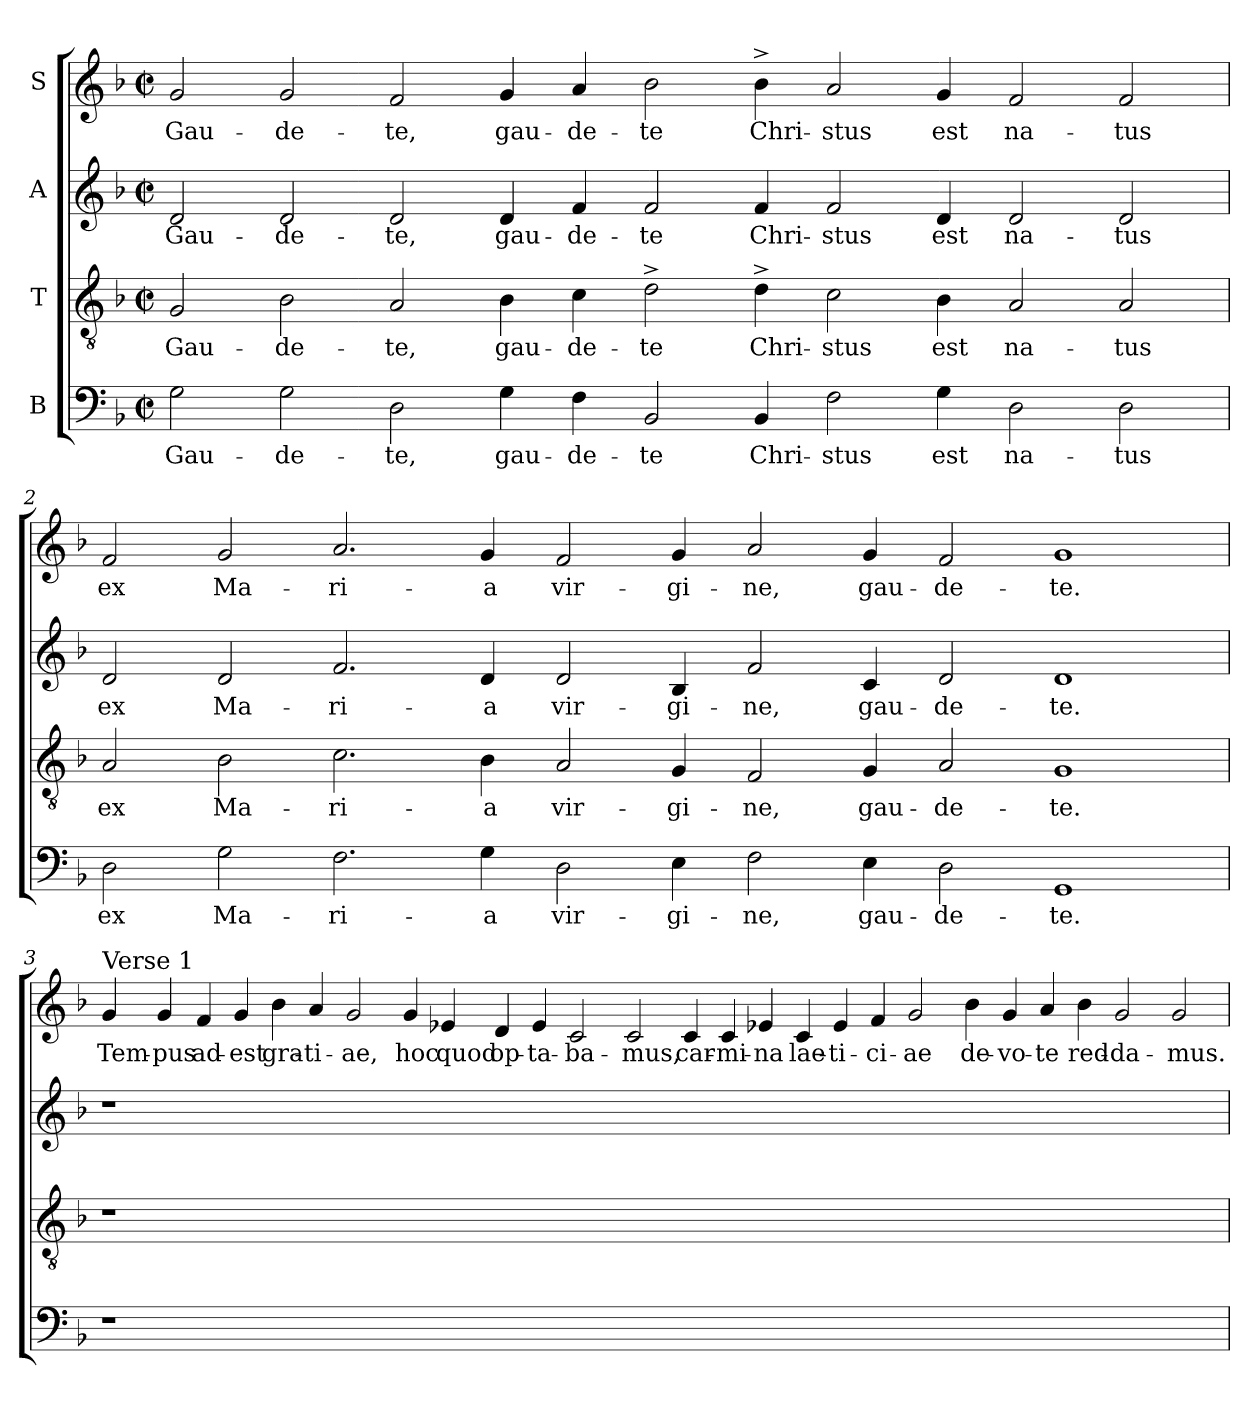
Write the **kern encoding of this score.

**kern	**text	**kern	**text	**kern	**text	**kern	**text
*part4	*part4	*part3	*part3	*part2	*part2	*part1	*part1
*staff4	*staff4	*staff3	*staff3	*staff2	*staff2	*staff1	*staff1
*I"B	*	*I"T	*	*I"A	*	*I"S	*
*clefF4	*	*clefGv2	*	*clefG2	*	*clefG2	*
*k[b-]	*	*k[b-]	*	*k[b-]	*	*k[b-]	*
*F:	*	*F:	*	*F:	*	*F:	*
*M2/2	*	*M2/2	*	*M2/2	*	*M2/2	*
*met(c|)	*	*met(c|)	*	*met(c|)	*	*met(c|)	*
=1	=1	=1	=1	=1	=1	=1	=1
!	!LO:LY:b	!	!LO:LY:b	!	!LO:LY:b	!	!LO:LY:b
2G\	Gau-	2G/	Gau-	2d/	Gau-	2g/	Gau-
!	!LO:LY:b	!	!LO:LY:b	!	!LO:LY:b	!	!LO:LY:b
2G\	-de-	2B-\	-de-	2d/	-de-	2g/	-de-
!	!LO:LY:b	!	!LO:LY:b	!	!LO:LY:b	!	!LO:LY:b
2D\	-te,	2A/	-te,	2d/	-te,	2f/	-te,
!	!LO:LY:b	!	!LO:LY:b	!	!LO:LY:b	!	!LO:LY:b
4G\	gau-	4B-\	gau-	4d/	gau-	4g/	gau-
!	!LO:LY:b	!	!LO:LY:b	!	!LO:LY:b	!	!LO:LY:b
4F\	-de-	4c\	-de-	4f/	-de-	4a/	-de-
!	!LO:LY:b	!	!LO:LY:b	!	!LO:LY:b	!	!LO:LY:b
2BB-/	-te	2d^>\	-te	2f/	-te	2b-\	-te
!	!LO:LY:b	!	!LO:LY:b	!	!LO:LY:b	!	!LO:LY:b
4BB-/	Chri-	4d^>\	Chri-	4f/	Chri-	4b-^>\	Chri-
!	!LO:LY:b	!	!LO:LY:b	!	!LO:LY:b	!	!LO:LY:b
2F\	-stus	2c\	-stus	2f/	-stus	2a/	-stus
!	!LO:LY:b	!	!LO:LY:b	!	!LO:LY:b	!	!LO:LY:b
4G\	est	4B-\	est	4d/	est	4g/	est
!	!LO:LY:b	!	!LO:LY:b	!	!LO:LY:b	!	!LO:LY:b
2D\	na-	2A/	na-	2d/	na-	2f/	na-
!	!LO:LY:b	!	!LO:LY:b	!	!LO:LY:b	!	!LO:LY:b
2D\	-tus	2A/	-tus	2d/	-tus	2f/	-tus
!!LO:LB:g=z
=2	=2	=2	=2	=2	=2	=2	=2
!	!LO:LY:b	!	!LO:LY:b	!	!LO:LY:b	!	!LO:LY:b
2D\	ex	2A/	ex	2d/	ex	2f/	ex
!	!LO:LY:b	!	!LO:LY:b	!	!LO:LY:b	!	!LO:LY:b
2G\	Ma-	2B-\	Ma-	2d/	Ma-	2g/	Ma-
!	!LO:LY:b	!	!LO:LY:b	!	!LO:LY:b	!	!LO:LY:b
2.F\	-ri-	2.c\	-ri-	2.f/	-ri-	2.a/	-ri-
!	!LO:LY:b	!	!LO:LY:b	!	!LO:LY:b	!	!LO:LY:b
4G\	-a	4B-\	-a	4d/	-a	4g/	-a
!	!LO:LY:b	!	!LO:LY:b	!	!LO:LY:b	!	!LO:LY:b
2D\	vir-	2A/	vir-	2d/	vir-	2f/	vir-
!	!LO:LY:b	!	!LO:LY:b	!	!LO:LY:b	!	!LO:LY:b
4E\	-gi-	4G/	-gi-	4B-/	-gi-	4g/	-gi-
!	!LO:LY:b	!	!LO:LY:b	!	!LO:LY:b	!	!LO:LY:b
2F\	-ne,	2F/	-ne,	2f/	-ne,	2a/	-ne,
!	!LO:LY:b	!	!LO:LY:b	!	!LO:LY:b	!	!LO:LY:b
4E\	gau-	4G/	gau-	4c/	gau-	4g/	gau-
!	!LO:LY:b	!	!LO:LY:b	!	!LO:LY:b	!	!LO:LY:b
2D\	-de-	2A/	-de-	2d/	-de-	2f/	-de-
!	!LO:LY:b	!	!LO:LY:b	!	!LO:LY:b	!	!LO:LY:b
1GG	-te.	1G	-te.	1d	-te.	1g	-te.
!!LO:LB:g=z
=3!	=3!	=3!	=3!	=3!	=3!	=3!	=3!
!	!	!	!	!	!	!LO:TX:a:t=Verse 1	!
!	!	!	!	!	!	!	!LO:LY:b
1r	.	1r	.	1r	.	4g/	Tem-
!	!	!	!	!	!	!	!LO:LY:b:rj
.	.	.	.	.	.	4g/	-pus
!	!	!	!	!	!	!	!LO:LY:b
.	.	.	.	.	.	4f/	ad-
!	!	!	!	!	!	!	!LO:LY:b:rj
.	.	.	.	.	.	4g/	-est
!	!	!	!	!	!	!	!LO:LY:b
1%7ryy	.	1%7ryy	.	1%7ryy	.	4b-\	gra-
!	!	!	!	!	!	!	!LO:LY:b
.	.	.	.	.	.	4a/	-ti-
!	!	!	!	!	!	!	!LO:LY:b
.	.	.	.	.	.	2g/	-ae,
!	!	!	!	!	!	!	!LO:LY:b
.	.	.	.	.	.	4g/	hoc
!	!	!	!	!	!	!	!LO:LY:b
.	.	.	.	.	.	4e-X/	quod
!	!	!	!	!	!	!	!LO:LY:b
.	.	.	.	.	.	4d/	op-
!	!	!	!	!	!	!	!LO:LY:b
.	.	.	.	.	.	4e-/	-ta-
!	!	!	!	!	!	!	!LO:LY:b
.	.	.	.	.	.	2c/	-ba-
!	!	!	!	!	!	!	!LO:LY:b
.	.	.	.	.	.	2c/	-mus,
!	!	!	!	!	!	!	!LO:LY:b
.	.	.	.	.	.	4c/	car-
!	!	!	!	!	!	!	!LO:LY:b
.	.	.	.	.	.	4c/	-mi-
!	!	!	!	!	!	!	!LO:LY:b:rj
.	.	.	.	.	.	4e-X/	-na
!	!	!	!	!	!	!	!LO:LY:b
.	.	.	.	.	.	4c/	lae-
!	!	!	!	!	!	!	!LO:LY:b
.	.	.	.	.	.	4e-/	-ti-
!	!	!	!	!	!	!	!LO:LY:b
.	.	.	.	.	.	4f/	-ci-
!	!	!	!	!	!	!	!LO:LY:b
.	.	.	.	.	.	2g/	-ae
!	!	!	!	!	!	!	!LO:LY:b
.	.	.	.	.	.	4b-\	de-
!	!	!	!	!	!	!	!LO:LY:b
.	.	.	.	.	.	4g/	-vo-
!	!	!	!	!	!	!	!LO:LY:b
.	.	.	.	.	.	4a/	-te
!	!	!	!	!	!	!	!LO:LY:b
.	.	.	.	.	.	4b-\	red-
!	!	!	!	!	!	!	!LO:LY:b:rj
.	.	.	.	.	.	2g/	-da-
!	!	!	!	!	!	!	!LO:LY:b
.	.	.	.	.	.	2g/	-mus.
=	=	=	=	=	=	=	=
*-	*-	*-	*-	*-	*-	*-	*-
